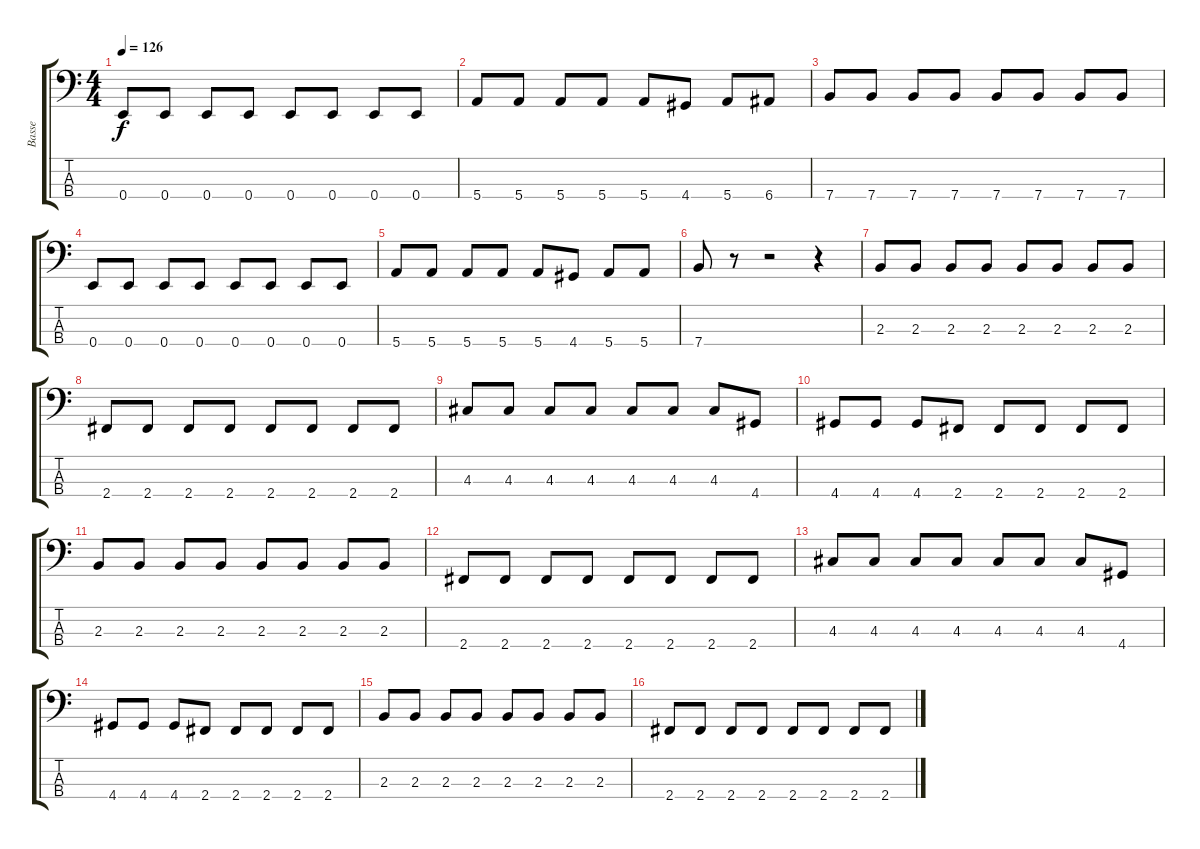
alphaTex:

\track ("Basse" "Basse") {instrument electricbasspick}
\staff {score tabs}
\tuning (G2 D2 A1 E1) {hide}
\ts (4 4)
\tempo 126
\clef f4
\ks c
0.4.8{dy f} 0.4.8 0.4.8 0.4.8 0.4.8 0.4.8 0.4.8 0.4.8 |
5.4.8 5.4.8 5.4.8 5.4.8 5.4.8 4.4.8 5.4.8 6.4.8 |
7.4.8 7.4.8 7.4.8 7.4.8 7.4.8 7.4.8 7.4.8 7.4.8 |
0.4.8 0.4.8 0.4.8 0.4.8 0.4.8 0.4.8 0.4.8 0.4.8 |
5.4.8 5.4.8 5.4.8 5.4.8 5.4.8 4.4.8 5.4.8 5.4.8 |
7.4.8 r.8 r.2 r.4 |
2.3.8 2.3.8 2.3.8 2.3.8 2.3.8 2.3.8 2.3.8 2.3.8 |
2.4.8 2.4.8 2.4.8 2.4.8 2.4.8 2.4.8 2.4.8 2.4.8 |
4.3.8 4.3.8 4.3.8 4.3.8 4.3.8 4.3.8 4.3.8 4.4.8 |
4.4.8 4.4.8 4.4.8 2.4.8 2.4.8 2.4.8 2.4.8 2.4.8 |
2.3.8 2.3.8 2.3.8 2.3.8 2.3.8 2.3.8 2.3.8 2.3.8 |
2.4.8 2.4.8 2.4.8 2.4.8 2.4.8 2.4.8 2.4.8 2.4.8 |
4.3.8 4.3.8 4.3.8 4.3.8 4.3.8 4.3.8 4.3.8 4.4.8 |
4.4.8 4.4.8 4.4.8 2.4.8 2.4.8 2.4.8 2.4.8 2.4.8 |
2.3.8 2.3.8 2.3.8 2.3.8 2.3.8 2.3.8 2.3.8 2.3.8 |
2.4.8 2.4.8 2.4.8 2.4.8 2.4.8 2.4.8 2.4.8 2.4.8
